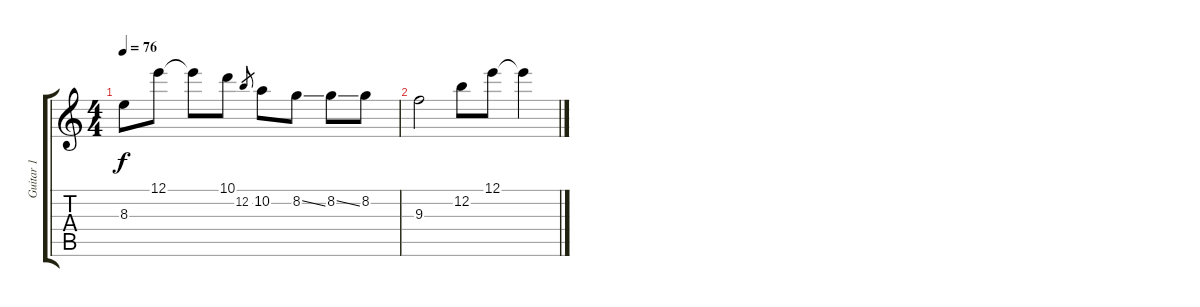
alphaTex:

\track ("Guitar 1" "Guitar 1") {instrument acousticguitarsteel}
\staff {score tabs}
\tuning (E4 B3 Ab3 E3 B2 E2) {hide}
\ts (4 4)
\tempo 76
\clef g2
\ks c
8.3.8{dy f} 12.1.8 12.1{t}.8 10.1.8 12.2.8{gr} 10.2.8 8.2{ss}.8 8.2{ss}.8 8.2.8 |
9.3.2 12.2.8 12.1.8 12.1{t}.4
